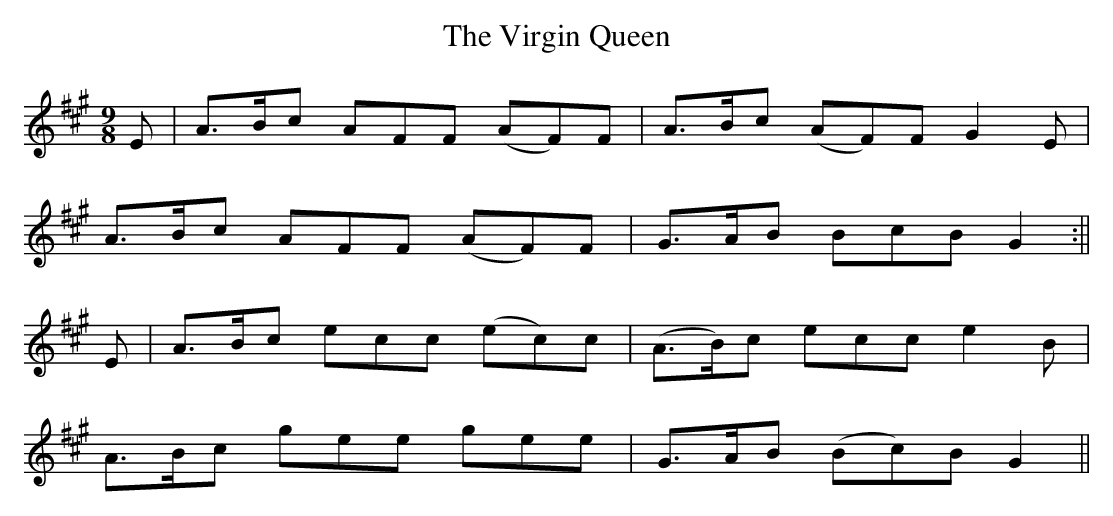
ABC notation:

X:1
T:Virgin Queen, The
M:9/8
L:1/8
K:A
E|A>Bc AFF (AF)F|A>Bc (AF)F G2E|
A>Bc AFF (AF)F|G>AB BcB G2:||
E|A>Bc ecc (ec)c|(A>B)c ecc e2B|
A>Bc gee gee|G>AB (Bc)B G2||
